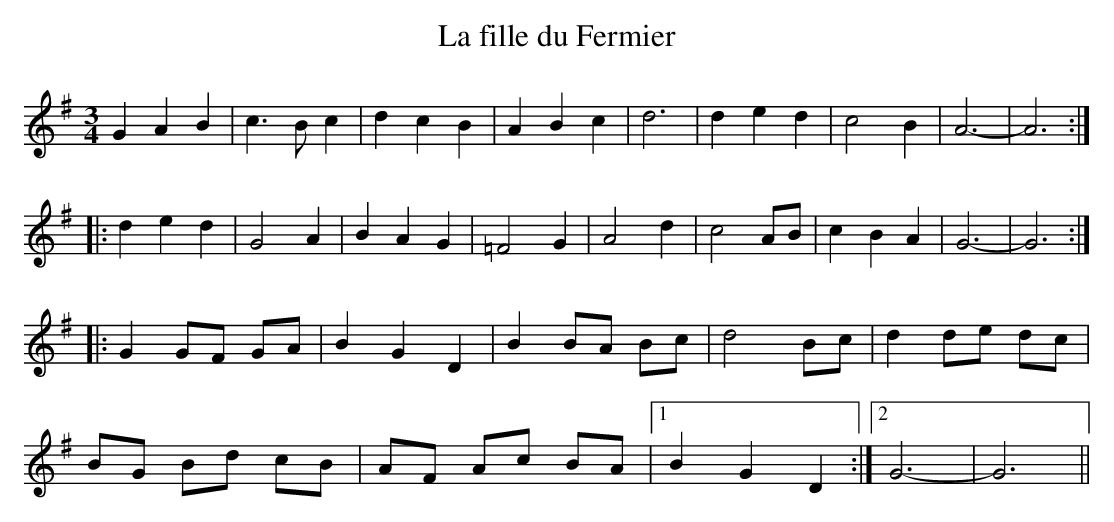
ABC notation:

X:1
T:La fille du Fermier
M:3/4
L:1/4
K:G
GAB|c>Bc|dcB|ABc|d3|ded|c2B|A3-|A3:|
|:ded|G2A|BAG|=F2G|A2d|c2 A/B/|cBA|G3-|G3:|
|:GG/F/ G/A/|BGD|B B/A/ B/c/|d2B/c/|d d/e/ d/c/|
B/G/ B/d/ c/B/|A/F/ A/c/ B/A/|1 BGD:|2 G3-|G3||
